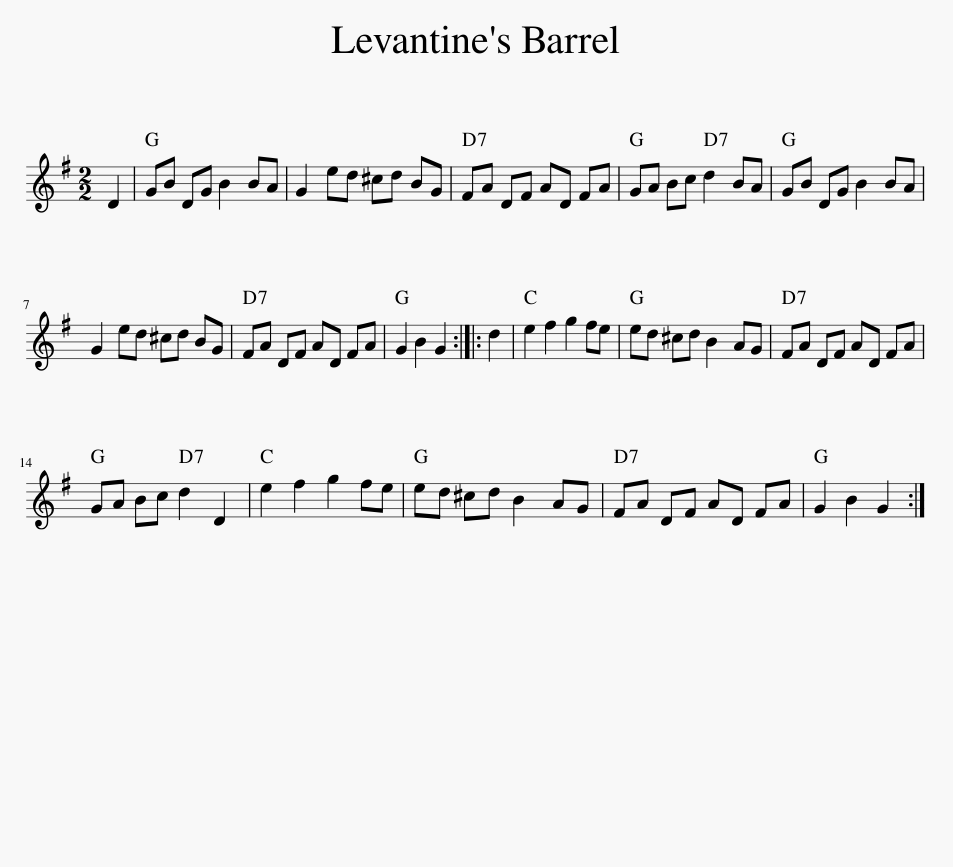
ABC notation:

X:1
L:1/8
M:2/2
I:linebreak $
K:G
V:1 treble
V:1
 D2 | GB DG B2 BA | G2 ed ^cd BG | FA DF AD FA | GA Bc d2 BA | %5
 GB DG B2 BA |$ G2 ed ^cd BG | FA DF AD FA | G2 B2 G2 :: d2 | %10
 e2 f2 g2 fe | ed ^cd B2 AG | FA DF AD FA |$ GA Bc d2 D2 | e2 f2 g2 fe | %15
 ed ^cd B2 AG | FA DF AD FA | G2 B2 G2 :| %18
